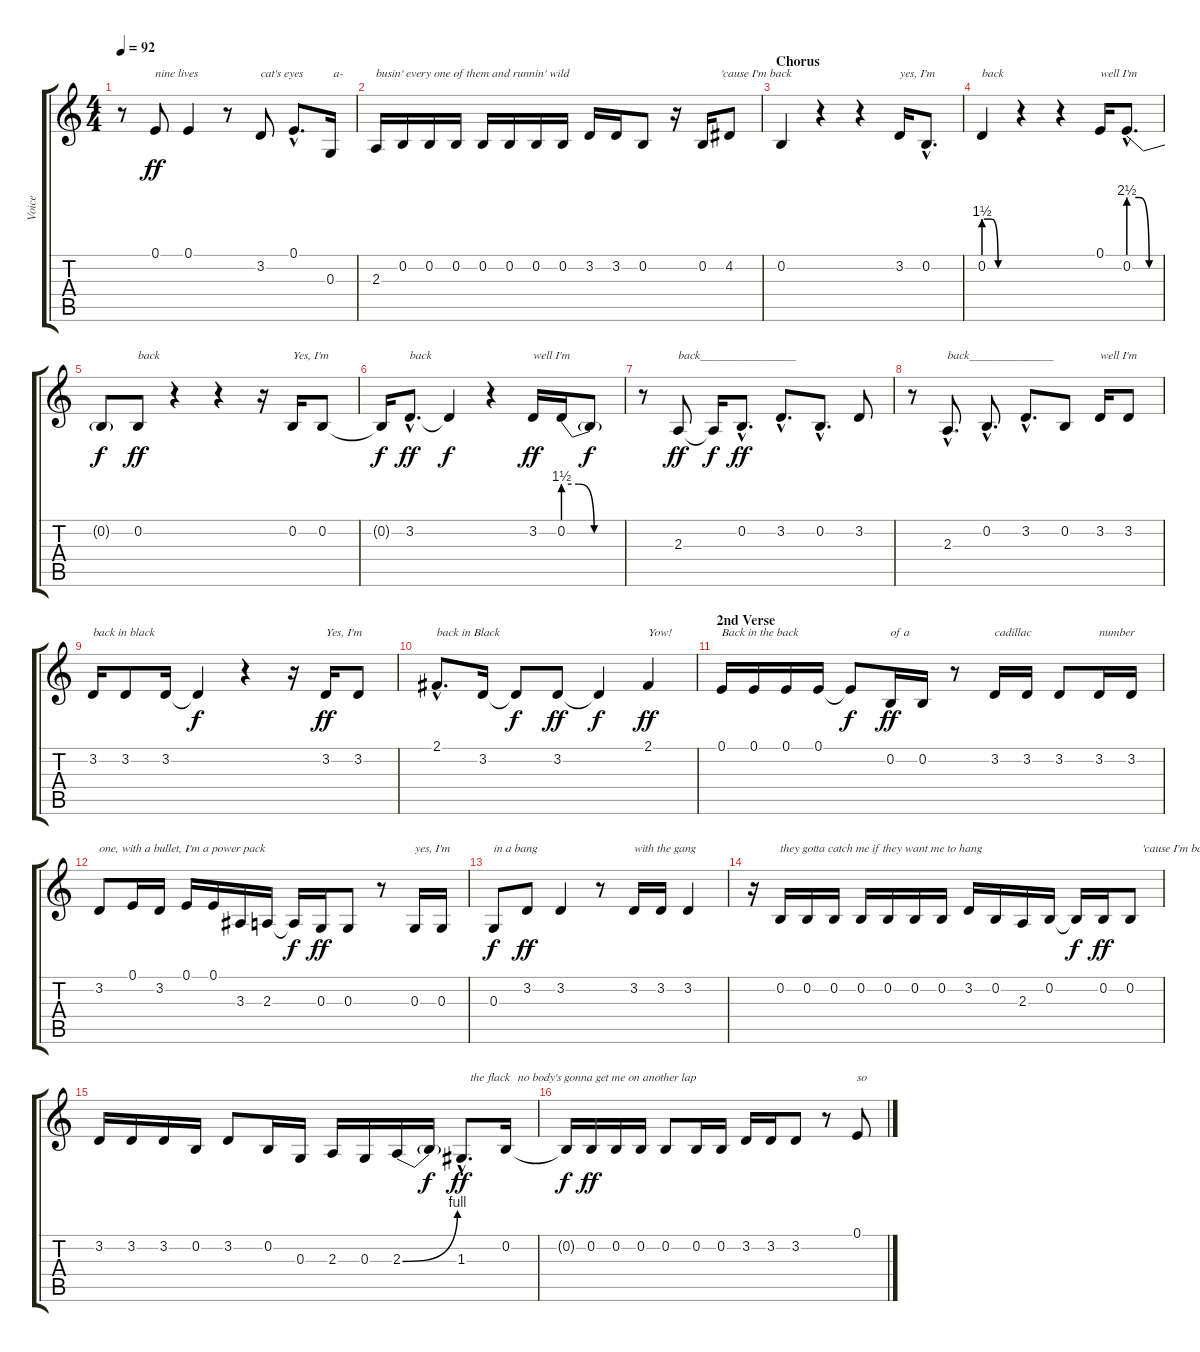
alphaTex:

\track ("Voice" "Voice") {instrument lead2sawtooth}
\staff {score tabs}
\tuning (E4 B3 G3 D3 A2 E2) {hide}
\ts (4 4)
\tempo 92
\clef g2
\ks c
r.8{dy ff} 0.1.8{txt "nine lives"} 0.1.4 r.8 3.2.8{txt "cat's eyes"} 0.1{hac}.8{d} 0.3.16{txt " a-"} |
2.3.16{txt "busin' every one of them and runnin' wild"} 0.2.16 0.2.16 0.2.16 0.2.16 0.2.16 0.2.16 0.2.16 3.2.16 3.2.16 0.2.8 r.16 0.2.16{txt "      'cause I'm back"} 4.2.8 |
\section ("" "Chorus")
0.2.4 r.4 r.4 3.2.16{txt "yes, I'm"} 0.2{hac}.8{d} |
0.2{be (custom 0 6 15 6 30 0 40 0 60 0)}.4{txt "back"} r.4 r.4 0.1.16{txt "well I'm"} 0.2{be (custom 0 10 20 10 40 0 60 0) hac}.8{d} |
0.2{t}.8{dy f} 0.2.8{txt "back" dy ff} r.4 r.4 r.16 0.2.16{txt "Yes, I'm"} 0.2.8 |
0.2{t}.16{dy f} 3.2{hac}.8{d txt "back" dy ff} 3.2{t}.4{dy f} r.4 3.2.16{txt "well I'm" dy ff} 0.2{be (custom 0 6 15 6 30 0 40 0 60 0)}.16 0.2{t}.8{dy f} |
r.8 2.3.8{txt "back________________" dy ff} 2.3{t}.16{dy f} 0.2{hac}.8{d dy ff} 3.2{hac}.8{d} 0.2{hac}.8{d} 3.2.8 |
r.8 2.3{hac}.8{d txt "back______________"} 0.2{hac}.8{d} 3.2{hac}.8{d} 0.2.8 3.2.16{txt "well I'm"} 3.2.8 |
3.2.16{txt "back in black"} 3.2.8 3.2.16 3.2{t}.4{dy f} r.4 r.16 3.2.16{txt "Yes, I'm" dy ff} 3.2.8 |
2.1{hac}.8{d txt "back in Black"} 3.2.16 3.2{t}.8{dy f} 3.2.8{dy ff} 3.2{t}.4{dy f} 2.1.4{txt "Yow!" dy ff} |
\section ("" "2nd Verse")
0.1.16{txt "Back in the back"} 0.1.16 0.1.16 0.1.16 0.1{t}.8{dy f} 0.2.16{txt "of a" dy ff} 0.2.16 r.8 3.2.16{txt "cadillac"} 3.2.16 3.2.8 3.2.16{txt "number"} 3.2.16 |
3.2.8{txt "one, with a bullet, I'm a power pack"} 0.1.16 3.2.16 0.1.16 0.1.16 3.3.16 2.3.16 2.3{t}.16{dy f} 0.3.16{dy ff} 0.3.8 r.8 0.3.16{txt "yes, I'm"} 0.3.16 |
0.3.8{txt "in a bang" dy f} 3.2.8{dy ff} 3.2.4 r.8 3.2.16{txt "with the gang"} 3.2.16 3.2.4 |
r.16 0.2.16{txt "they gotta catch me if they want me to hang"} 0.2.16 0.2.16 0.2.16 0.2.16 0.2.16 0.2.16 3.2.16 0.2.16 2.3.16 0.2.16 0.2{t}.16{dy f} 0.2.16{dy ff} 0.2.8{txt "    'cause I'm back on the track and I'm beating"} |
3.2.16 3.2.16 3.2.16 0.2.16 3.2.8 0.2.16 0.3.16 2.3.16 0.3.16 2.3{be (bend 0 0 60 4)}.16 2.3{t}.16{dy f} 1.3{hac}.8{d txt "   the flack" dy ff} 0.2.16{txt "    no body's gonna get me on another lap"} |
0.2{t}.16{dy f} 0.2.16{dy ff} 0.2.16 0.2.16 0.2.8 0.2.16 0.2.16 3.2.16 3.2.16 3.2.8 r.8 0.1.8{txt "so"}
